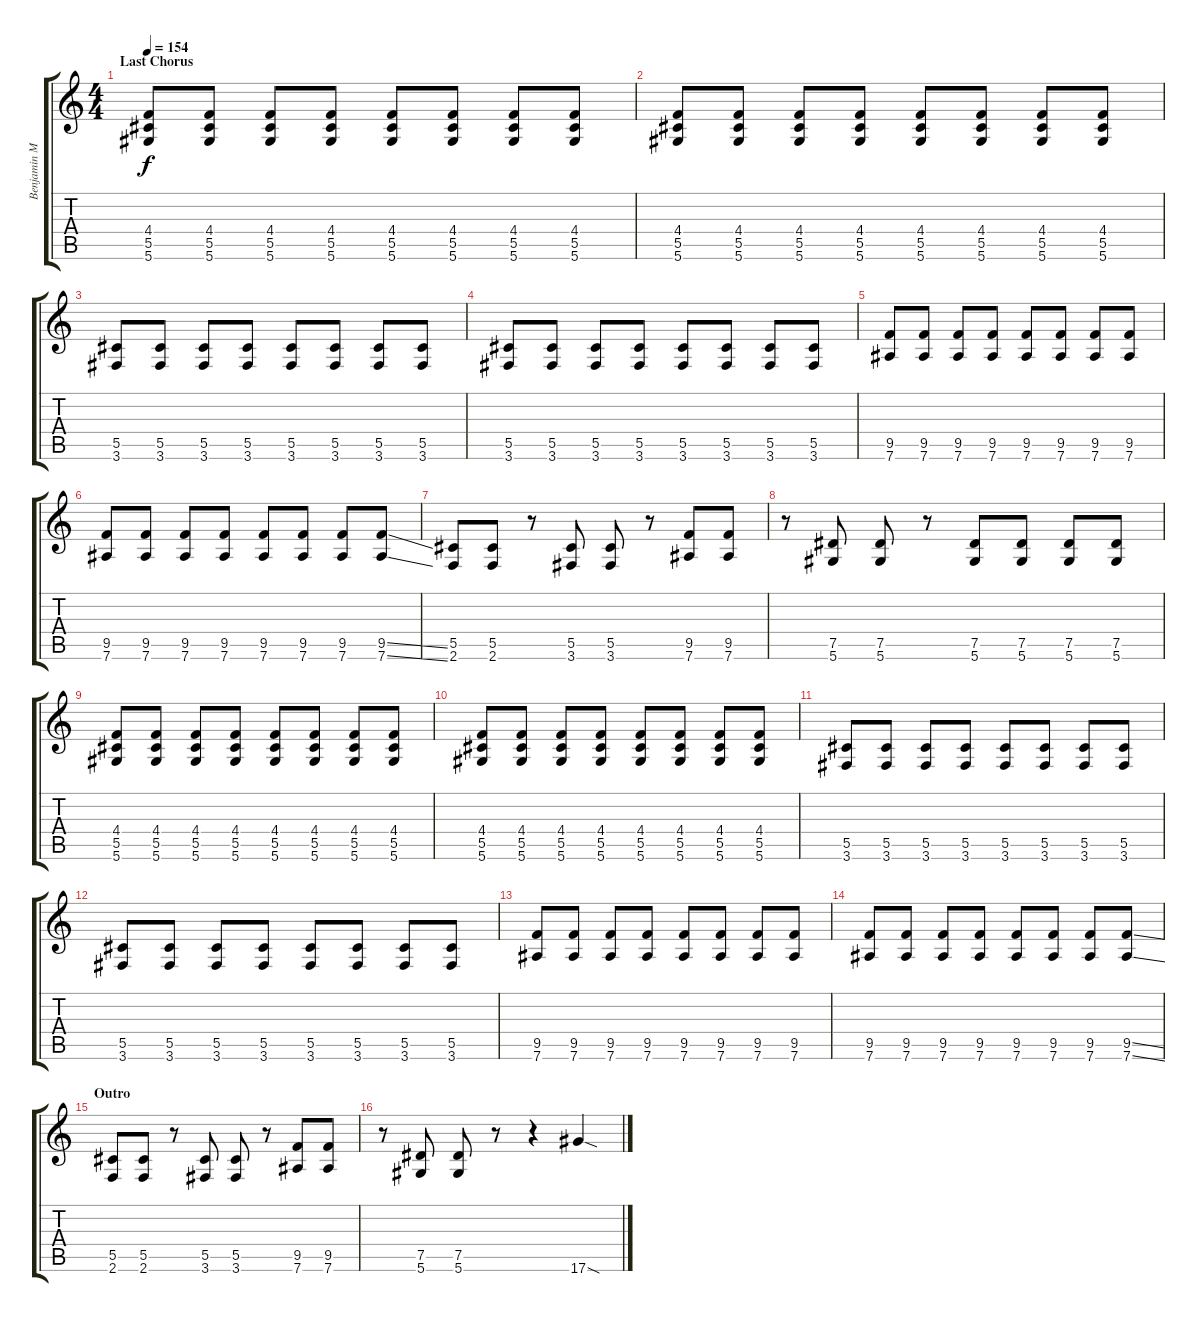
\track ("Benjamin Madden - Rythm Guitar" "Benjamin M") {instrument distortionguitar}
\staff {score tabs}
\tuning (Eb4 Bb3 Gb3 Db3 Ab2 Eb2) {hide}
\ts (4 4)
\section ("" "Last Chorus")
\tempo 154
\clef g2
\ks c
(4.4 5.5 5.6).8{dy f} (4.4 5.5 5.6).8 (4.4 5.5 5.6).8 (4.4 5.5 5.6).8 (4.4 5.5 5.6).8 (4.4 5.5 5.6).8 (4.4 5.5 5.6).8 (4.4 5.5 5.6).8 |
(4.4 5.5 5.6).8 (4.4 5.5 5.6).8 (4.4 5.5 5.6).8 (4.4 5.5 5.6).8 (4.4 5.5 5.6).8 (4.4 5.5 5.6).8 (4.4 5.5 5.6).8 (4.4 5.5 5.6).8 |
(5.5 3.6).8 (5.5 3.6).8 (5.5 3.6).8 (5.5 3.6).8 (5.5 3.6).8 (5.5 3.6).8 (5.5 3.6).8 (5.5 3.6).8 |
(5.5 3.6).8 (5.5 3.6).8 (5.5 3.6).8 (5.5 3.6).8 (5.5 3.6).8 (5.5 3.6).8 (5.5 3.6).8 (5.5 3.6).8 |
(9.5 7.6).8 (9.5 7.6).8 (9.5 7.6).8 (9.5 7.6).8 (9.5 7.6).8 (9.5 7.6).8 (9.5 7.6).8 (9.5 7.6).8 |
(9.5 7.6).8 (9.5 7.6).8 (9.5 7.6).8 (9.5 7.6).8 (9.5 7.6).8 (9.5 7.6).8 (9.5 7.6).8 (9.5{ss} 7.6{ss}).8 |
(5.5 2.6).8 (5.5 2.6).8 r.8 (5.5 3.6).8 (5.5 3.6).8 r.8 (9.5 7.6).8 (9.5 7.6).8 |
r.8 (7.5 5.6).8 (7.5 5.6).8 r.8 (7.5 5.6).8 (7.5 5.6).8 (7.5 5.6).8 (7.5 5.6).8 |
(4.4 5.5 5.6).8 (4.4 5.5 5.6).8 (4.4 5.5 5.6).8 (4.4 5.5 5.6).8 (4.4 5.5 5.6).8 (4.4 5.5 5.6).8 (4.4 5.5 5.6).8 (4.4 5.5 5.6).8 |
(4.4 5.5 5.6).8 (4.4 5.5 5.6).8 (4.4 5.5 5.6).8 (4.4 5.5 5.6).8 (4.4 5.5 5.6).8 (4.4 5.5 5.6).8 (4.4 5.5 5.6).8 (4.4 5.5 5.6).8 |
(5.5 3.6).8 (5.5 3.6).8 (5.5 3.6).8 (5.5 3.6).8 (5.5 3.6).8 (5.5 3.6).8 (5.5 3.6).8 (5.5 3.6).8 |
(5.5 3.6).8 (5.5 3.6).8 (5.5 3.6).8 (5.5 3.6).8 (5.5 3.6).8 (5.5 3.6).8 (5.5 3.6).8 (5.5 3.6).8 |
(9.5 7.6).8 (9.5 7.6).8 (9.5 7.6).8 (9.5 7.6).8 (9.5 7.6).8 (9.5 7.6).8 (9.5 7.6).8 (9.5 7.6).8 |
(9.5 7.6).8 (9.5 7.6).8 (9.5 7.6).8 (9.5 7.6).8 (9.5 7.6).8 (9.5 7.6).8 (9.5 7.6).8 (9.5{ss} 7.6{ss}).8 |
\section ("" "Outro")
(5.5 2.6).8 (5.5 2.6).8 r.8 (5.5 3.6).8 (5.5 3.6).8 r.8 (9.5 7.6).8 (9.5 7.6).8 |
r.8 (7.5 5.6).8 (7.5 5.6).8 r.8 r.4 17.6{sod}.4
